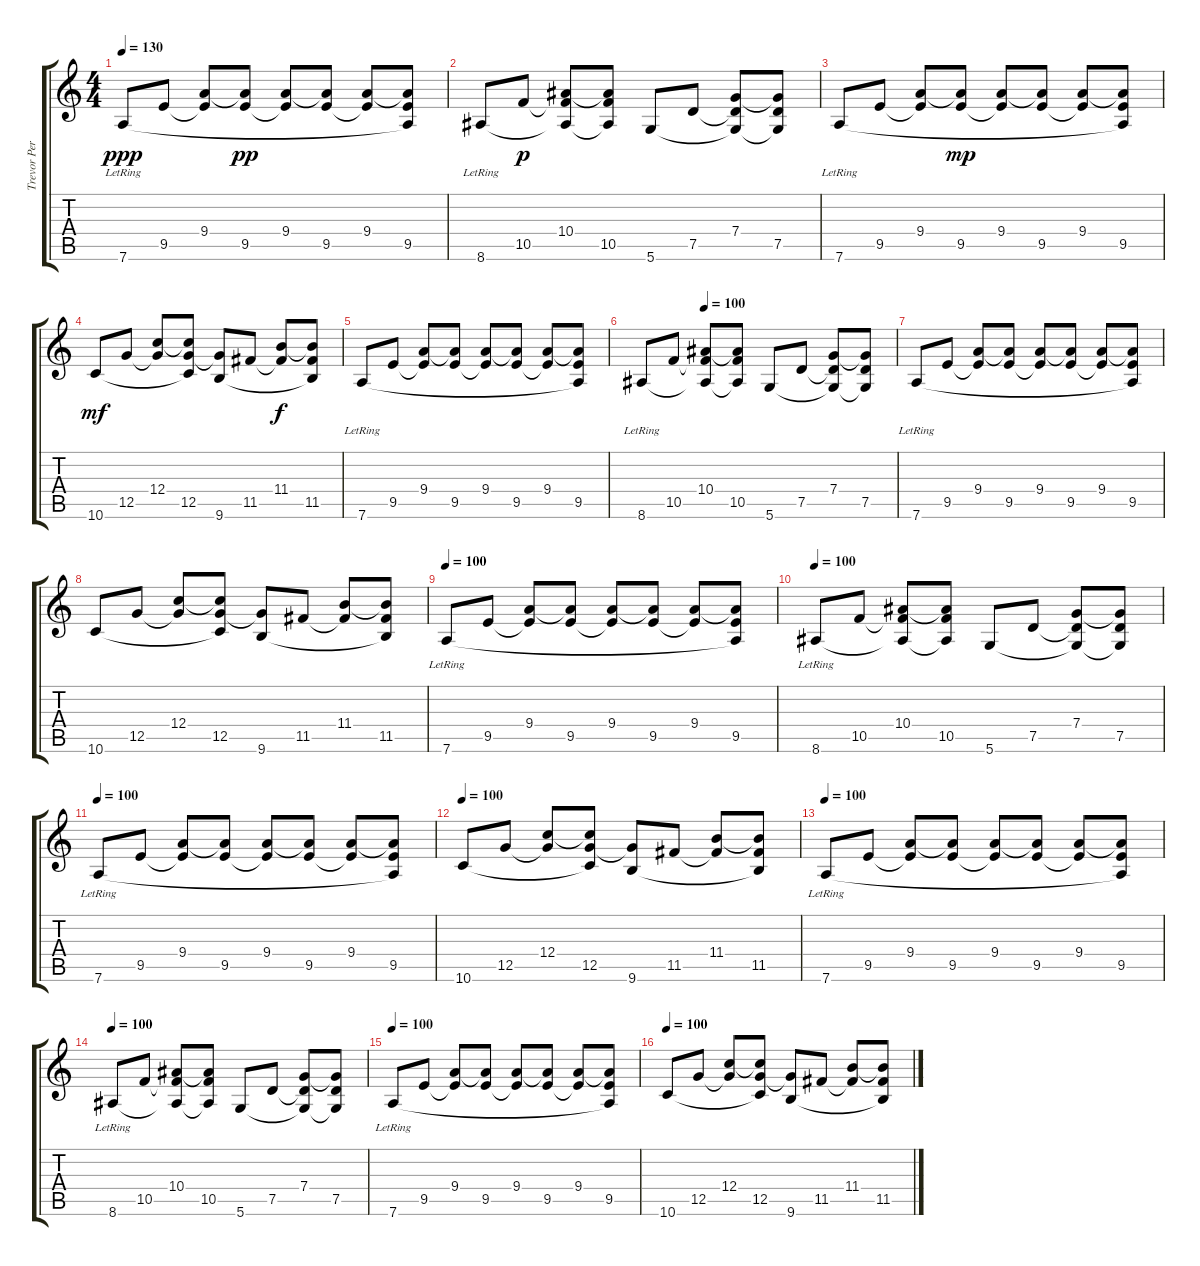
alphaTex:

\track ("Trevor Peres" "Trevor Per") {instrument distortionguitar}
\staff {score tabs}
\tuning (D4 A3 F3 C3 G2 D2) {hide}
\ts (4 4)
\tempo 130
\tempo 100
\tempo 130
\clef g2
\ks c
7.6{lr}.8{dy ppp instrument distortionguitar} 9.5.8 (9.4 9.5{t}).8 (9.4{t} 9.5).8{dy pp} (9.4 9.5{t}).8 (9.4{t} 9.5).8 (9.4 9.5{t}).8 (9.4{t} 9.5 7.6{t}).8 |
8.6{lr}.8 10.5.8{dy p} (10.4 10.5{t} 8.6{t}).8 (10.4{t} 10.5 8.6{t}).8 5.6.8 7.5.8 (7.4 7.5{t} 5.6{t}).8 (7.4{t} 7.5 5.6{t}).8 |
7.6{lr}.8 9.5.8 (9.4 9.5{t}).8 (9.4{t} 9.5).8{dy mp} (9.4 9.5{t}).8 (9.4{t} 9.5).8 (9.4 9.5{t}).8 (9.4{t} 9.5 7.6{t}).8 |
10.6.8{dy mf} 12.5.8 (12.4 12.5{t}).8 (12.4{t} 12.5 10.6{t}).8 (12.5{t} 9.6).8 11.5.8 (11.4 11.5{t}).8{dy f} (11.4{t} 11.5 9.6{t}).8 |
7.6{lr}.8 9.5.8 (9.4 9.5{t}).8 (9.4{t} 9.5).8 (9.4 9.5{t}).8 (9.4{t} 9.5).8 (9.4 9.5{t}).8 (9.4{t} 9.5 7.6{t}).8 |
\tempo (100 0.25)
8.6{lr}.8 10.5.8 (10.4 10.5{t} 8.6{t}).8 (10.4{t} 10.5 8.6{t}).8 5.6.8 7.5.8 (7.4 7.5{t} 5.6{t}).8 (7.4{t} 7.5 5.6{t}).8 |
7.6{lr}.8 9.5.8 (9.4 9.5{t}).8 (9.4{t} 9.5).8 (9.4 9.5{t}).8 (9.4{t} 9.5).8 (9.4 9.5{t}).8 (9.4{t} 9.5 7.6{t}).8 |
10.6.8 12.5.8 (12.4 12.5{t}).8 (12.4{t} 12.5 10.6{t}).8 (12.5{t} 9.6).8 11.5.8 (11.4 11.5{t}).8 (11.4{t} 11.5 9.6{t}).8 |
\tempo 100
7.6{lr}.8 9.5.8 (9.4 9.5{t}).8 (9.4{t} 9.5).8 (9.4 9.5{t}).8 (9.4{t} 9.5).8 (9.4 9.5{t}).8 (9.4{t} 9.5 7.6{t}).8 |
\tempo 100
8.6{lr}.8 10.5.8 (10.4 10.5{t} 8.6{t}).8 (10.4{t} 10.5 8.6{t}).8 5.6.8 7.5.8 (7.4 7.5{t} 5.6{t}).8 (7.4{t} 7.5 5.6{t}).8 |
\tempo 100
7.6{lr}.8 9.5.8 (9.4 9.5{t}).8 (9.4{t} 9.5).8 (9.4 9.5{t}).8 (9.4{t} 9.5).8 (9.4 9.5{t}).8 (9.4{t} 9.5 7.6{t}).8 |
\tempo 100
10.6.8 12.5.8 (12.4 12.5{t}).8 (12.4{t} 12.5 10.6{t}).8 (12.5{t} 9.6).8 11.5.8 (11.4 11.5{t}).8 (11.4{t} 11.5 9.6{t}).8 |
\tempo 100
7.6{lr}.8 9.5.8 (9.4 9.5{t}).8 (9.4{t} 9.5).8 (9.4 9.5{t}).8 (9.4{t} 9.5).8 (9.4 9.5{t}).8 (9.4{t} 9.5 7.6{t}).8 |
\tempo 100
8.6{lr}.8 10.5.8 (10.4 10.5{t} 8.6{t}).8 (10.4{t} 10.5 8.6{t}).8 5.6.8 7.5.8 (7.4 7.5{t} 5.6{t}).8 (7.4{t} 7.5 5.6{t}).8 |
\tempo 100
7.6{lr}.8 9.5.8 (9.4 9.5{t}).8 (9.4{t} 9.5).8 (9.4 9.5{t}).8 (9.4{t} 9.5).8 (9.4 9.5{t}).8 (9.4{t} 9.5 7.6{t}).8 |
\tempo 100
10.6.8 12.5.8 (12.4 12.5{t}).8 (12.4{t} 12.5 10.6{t}).8 (12.5{t} 9.6).8 11.5.8 (11.4 11.5{t}).8 (11.4{t} 11.5 9.6{t}).8
